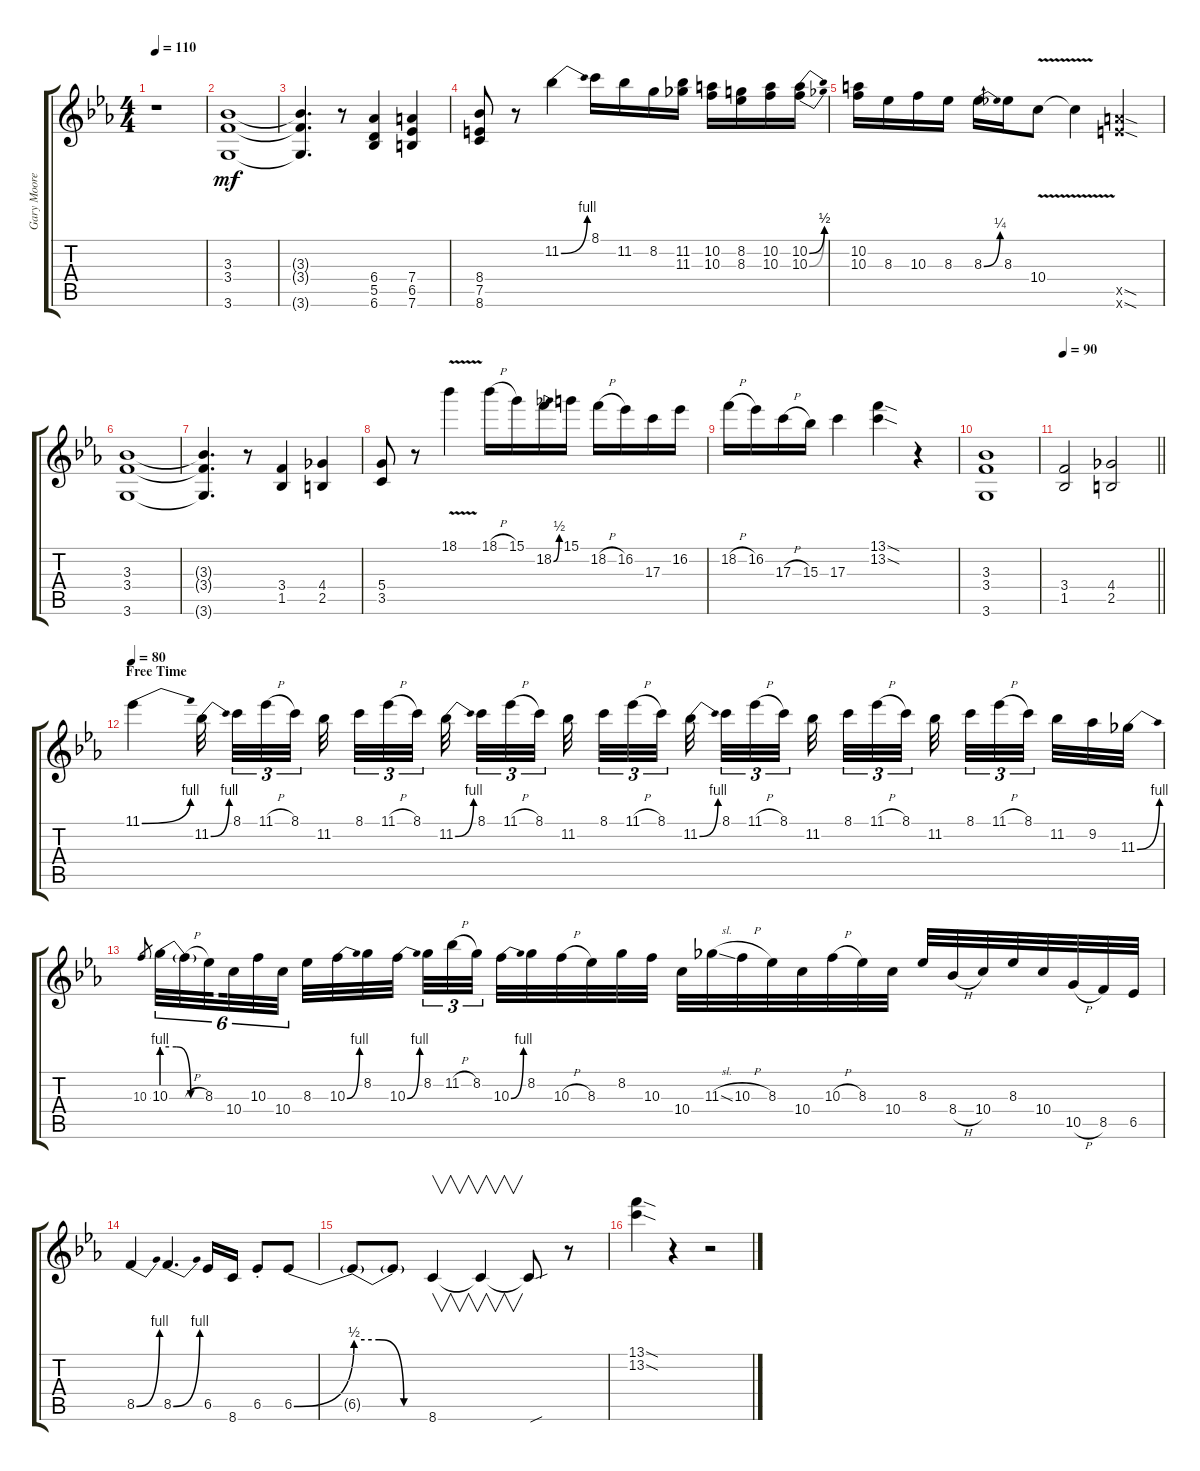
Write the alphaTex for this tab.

\track ("Gary Moore" "Gary Moore") {instrument distortionguitar}
\staff {score tabs}
\tuning (E4 B3 G3 D3 A2 E2) {hide}
\ts (4 4)
\tempo 110
\clef g2
\ks eb
r.1{dy f} |
(3.3 3.4 3.6).1{dy mf} |
(3.3{t} 3.4{t} 3.6{t}).4{d} r.8 (6.4 5.5 6.6).4 (7.4 6.5 7.6).4 |
(8.4 7.5 8.6).8 r.8 11.2{be (bend 0 0 60 4)}.4 8.1.16 11.2.16 8.2.16 (11.2 11.3).16 (10.2 10.3).16 (8.2 8.3).16 (10.2 10.3).16 (10.2{be (bend 0 0 60 2)} 10.3{be (bend 0 0 60 2)}).16 |
(10.2 10.3).16 8.3.16 10.3.16 8.3.16 8.3{be (bend 0 0 60 1)}.16 8.3.16 10.4{v}.8 10.4{t}.4 (12.5{sod x} 12.6{sod x}).4 |
(3.3 3.4 3.6).1 |
(3.3{t} 3.4{t} 3.6{t}).4{d} r.8 (3.4 1.5).4 (4.4 2.5).4 |
(5.4 3.5).8 r.8 18.1{v}.4 18.1{h}.16 15.1.16 18.2{be (bend 0 0 60 2)}.16 15.1.16 18.2{h}.16 16.2.16 17.3.16 16.2.16 |
18.2{h}.16 16.2.16 17.3{h}.16 15.3.16 17.3.4 (13.1{sod} 13.2{sod}).4 r.4 |
(3.3 3.4 3.6).1 |
\tempo 90
\barLineRight lightlight
(3.4 1.5).2 (4.4 2.5).2 |
\section ("" "Free Time")
\tempo 80
11.1{be (bend 0 0 60 4)}.4 11.2{be (bend 0 0 60 4)}.32{beam splitsecondary} 8.1.32{tu (3 2)} 11.1{h}.32{tu (3 2)} 8.1.32{tu (3 2) beam splitsecondary} 11.2.32{beam splitsecondary} 8.1.32{tu (3 2)} 11.1{h}.32{tu (3 2)} 8.1.32{tu (3 2) beam splitsecondary} 11.2{be (bend 0 0 60 4)}.32{beam splitsecondary} 8.1.32{tu (3 2)} 11.1{h}.32{tu (3 2)} 8.1.32{tu (3 2) beam splitsecondary} 11.2.32{beam splitsecondary} 8.1.32{tu (3 2)} 11.1{h}.32{tu (3 2)} 8.1.32{tu (3 2) beam splitsecondary} 11.2{be (bend 0 0 60 4)}.32{beam splitsecondary} 8.1.32{tu (3 2)} 11.1{h}.32{tu (3 2)} 8.1.32{tu (3 2) beam splitsecondary} 11.2.32 8.1.32{tu (3 2)} 11.1{h}.32{tu (3 2)} 8.1.32{tu (3 2) beam splitsecondary} 11.2.32{beam splitsecondary} 8.1.32{tu (3 2)} 11.1{h}.32{tu (3 2)} 8.1.32{tu (3 2) beam splitsecondary} 11.2.32 9.2.32 11.3{be (bend 0 0 60 4)}.32 |
10.3.8{gr} 10.3{be (custom 0 4 20 4 40 0 60 0)}.32{tu (6 4)} 10.3{h t}.32{tu (6 4)} 8.3.32{tu (6 4) beam splitsecondary} 10.4.32{tu (6 4)} 10.3.32{tu (6 4)} 10.4.32{tu (6 4) beam splitsecondary} 8.3.32 10.3{be (bend 0 0 60 4)}.32 8.2.32 10.3{be (bend 0 0 60 4)}.32 8.2.32{tu (3 2)} 11.2{h}.32{tu (3 2)} 8.2.32{tu (3 2) beam splitsecondary} 10.3{be (bend 0 0 60 4)}.32 8.2.32 10.3{h}.32 8.3.32 8.2.32 10.3.32 10.4.32 11.3{sl}.32 10.3{h}.32 8.3.32 10.4.32 10.3{h}.32 8.3.32 10.4.32 8.3.32 8.4{h}.32 10.4.32 8.3.32 10.4.32 10.5{h}.32 8.5.32 6.5.32 |
8.5{be (bend 0 0 60 4)}.4 8.5{be (bend 0 0 60 4)}.4{d} 6.5.16 8.6.16 6.5{st}.8 6.5{be (bend 0 0 60 2)}.8 |
6.5{be (custom 0 2 20 2 40 0 60 0) t}.8 6.5{t}.8 8.6.4{v} 8.6{t}.4{v} 8.6{sou t}.8 r.8 |
(13.1{sod} 13.2{sod}).4 r.4 r.2
